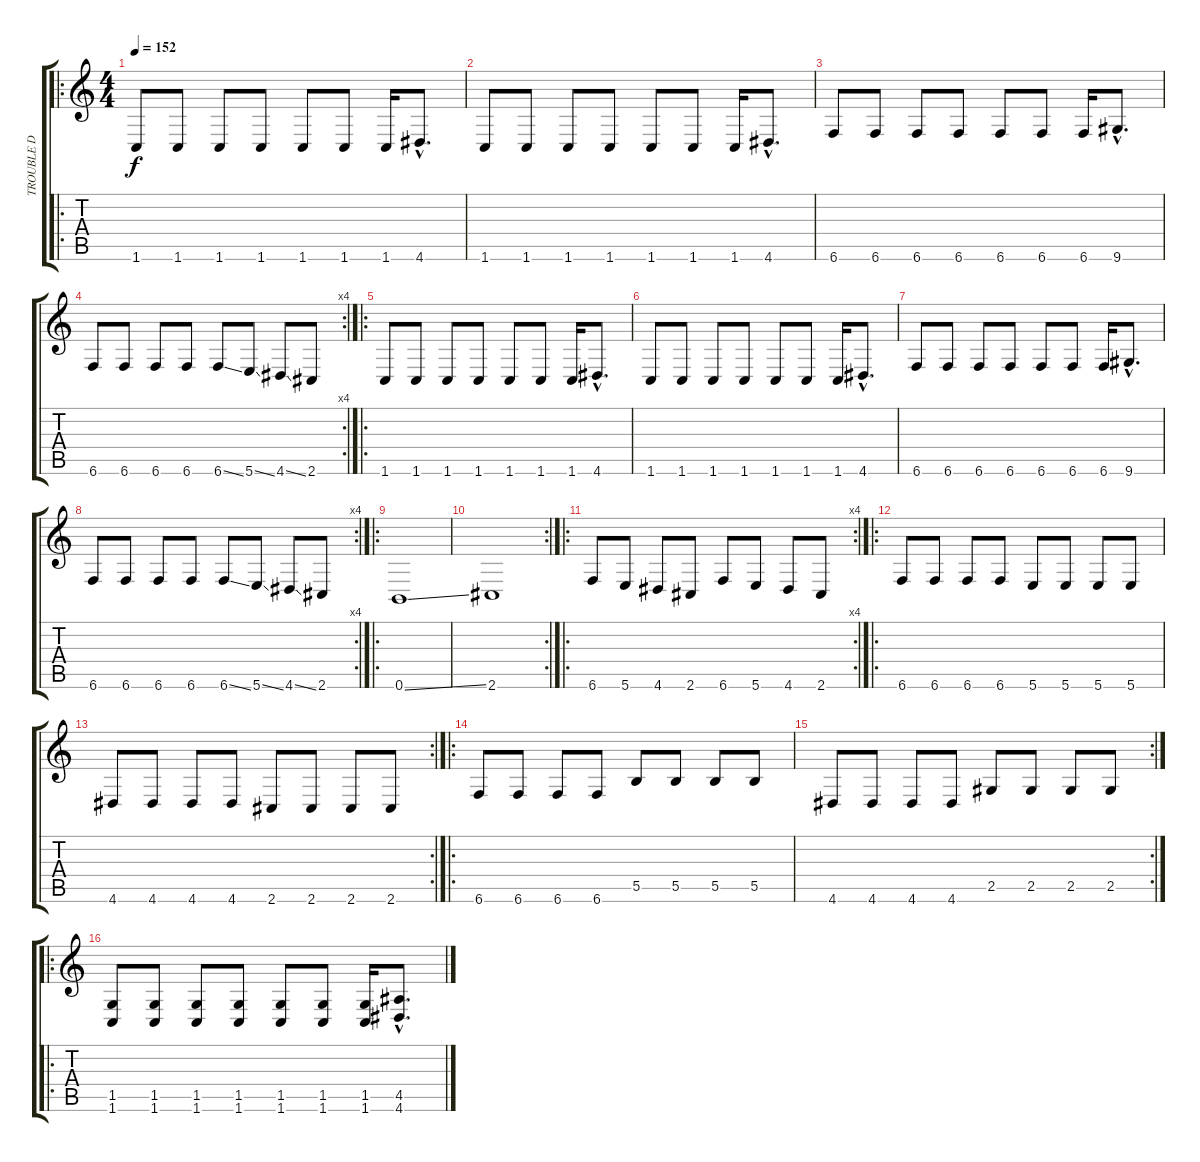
\track ("TROUBLE D" "TROUBLE D") {instrument electricbassfinger}
\staff {score tabs}
\tuning (Db4 Ab3 E3 B2 Gb2 B1) {hide}
\ro
\ts (4 4)
\tempo 152
\clef g2
\ks c
1.6.8{dy f} 1.6.8 1.6.8 1.6.8 1.6.8 1.6.8 1.6.16 4.6{hac}.8{d} |
1.6.8 1.6.8 1.6.8 1.6.8 1.6.8 1.6.8 1.6.16 4.6{hac}.8{d} |
6.6.8 6.6.8 6.6.8 6.6.8 6.6.8 6.6.8 6.6.16 9.6{hac}.8{d} |
\rc 4
6.6.8 6.6.8 6.6.8 6.6.8 6.6{ss}.8 5.6{ss}.8 4.6{ss}.8 2.6.8 |
\ro
1.6.8 1.6.8 1.6.8 1.6.8 1.6.8 1.6.8 1.6.16 4.6{hac}.8{d} |
1.6.8 1.6.8 1.6.8 1.6.8 1.6.8 1.6.8 1.6.16 4.6{hac}.8{d} |
6.6.8 6.6.8 6.6.8 6.6.8 6.6.8 6.6.8 6.6.16 9.6{hac}.8{d} |
\rc 4
6.6.8 6.6.8 6.6.8 6.6.8 6.6{ss}.8 5.6{ss}.8 4.6{ss}.8 2.6.8 |
\ro
0.6{ss}.1 |
\rc 2
2.6.1 |
\ro
\rc 4
6.6.8 5.6.8 4.6.8 2.6.8 6.6.8 5.6.8 4.6.8 2.6.8 |
\ro
6.6.8 6.6.8 6.6.8 6.6.8 5.6.8 5.6.8 5.6.8 5.6.8 |
\rc 2
4.6.8 4.6.8 4.6.8 4.6.8 2.6.8 2.6.8 2.6.8 2.6.8 |
\ro
6.6.8 6.6.8 6.6.8 6.6.8 5.5.8 5.5.8 5.5.8 5.5.8 |
\rc 2
4.6.8 4.6.8 4.6.8 4.6.8 2.5.8 2.5.8 2.5.8 2.5.8 |
\ro
(1.5 1.6).8 (1.5 1.6).8 (1.5 1.6).8 (1.5 1.6).8 (1.5 1.6).8 (1.5 1.6).8 (1.5 1.6).16 (4.5{hac} 4.6{hac}).8{d}
